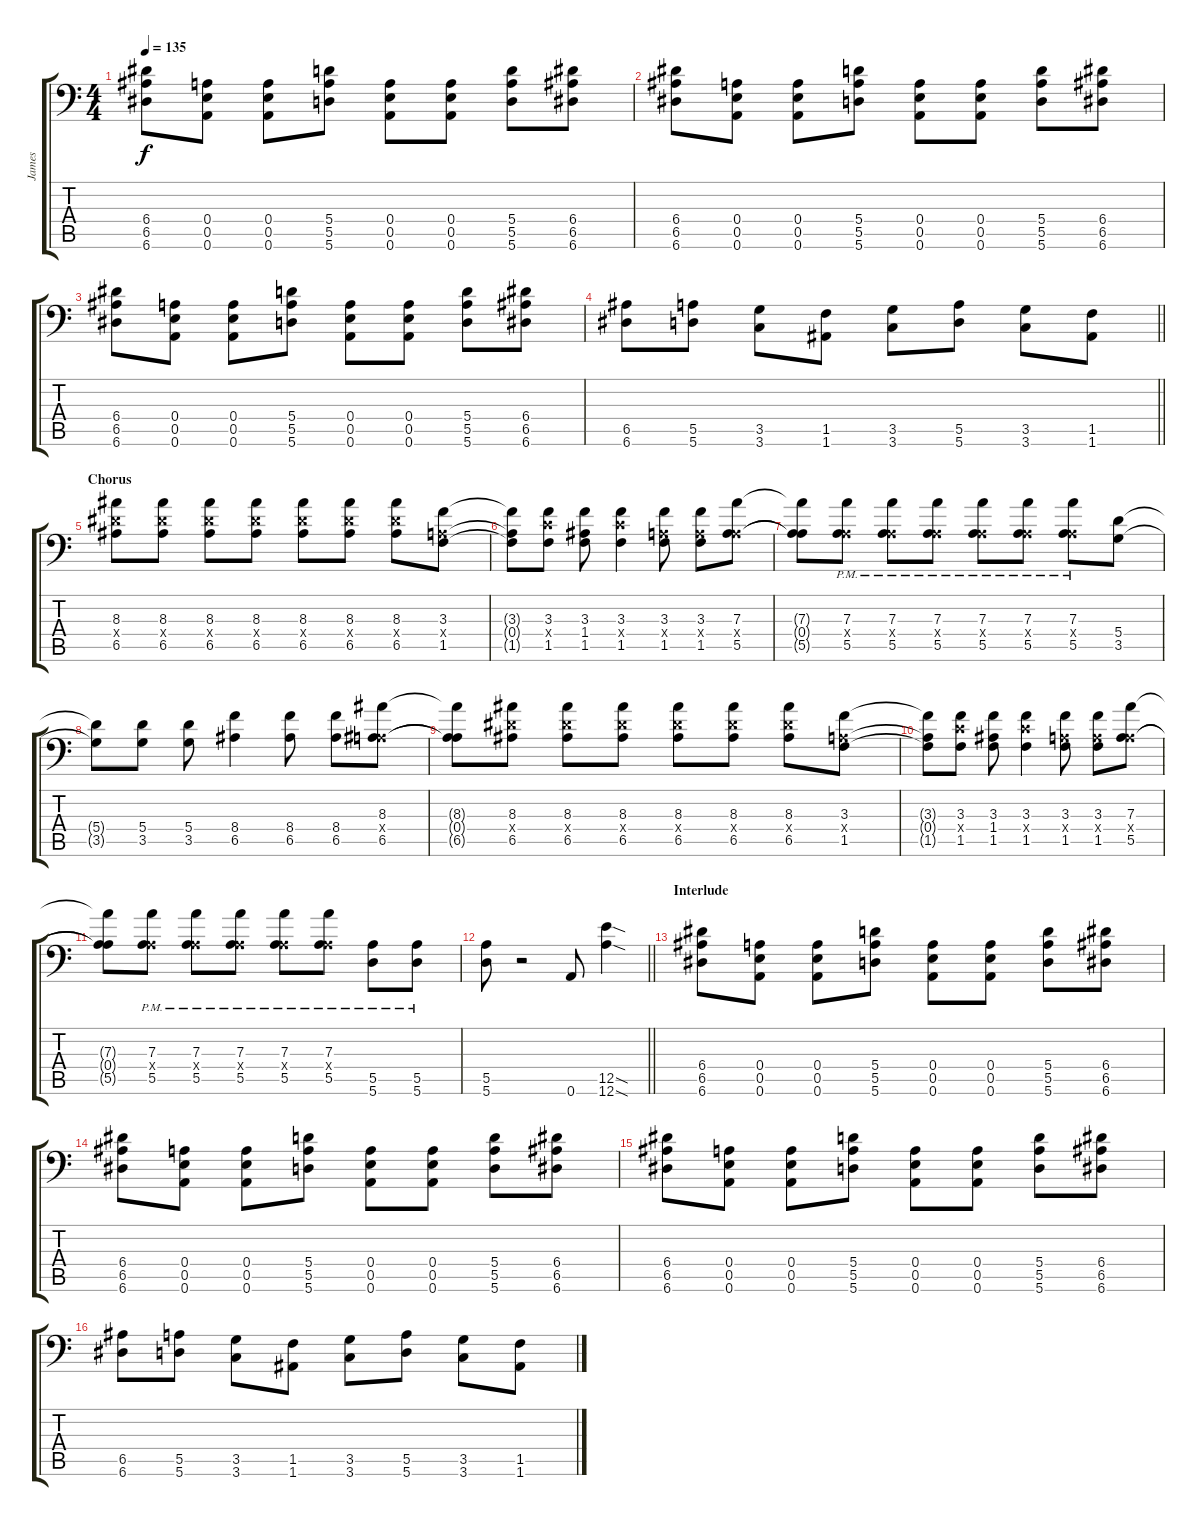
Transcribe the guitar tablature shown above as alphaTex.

\track ("James" "James") {instrument overdrivenguitar}
\staff {score tabs}
\tuning (B3 Gb3 D3 A2 E2 A1) {hide}
\ts (4 4)
\tempo 135
\clef f4
\ks c
(6.4 6.5 6.6).8{dy f} (0.4 0.5 0.6).8 (0.4 0.5 0.6).8 (5.4 5.5 5.6).8 (0.4 0.5 0.6).8 (0.4 0.5 0.6).8 (5.4 5.5 5.6).8 (6.4 6.5 6.6).8 |
(6.4 6.5 6.6).8 (0.4 0.5 0.6).8 (0.4 0.5 0.6).8 (5.4 5.5 5.6).8 (0.4 0.5 0.6).8 (0.4 0.5 0.6).8 (5.4 5.5 5.6).8 (6.4 6.5 6.6).8 |
(6.4 6.5 6.6).8 (0.4 0.5 0.6).8 (0.4 0.5 0.6).8 (5.4 5.5 5.6).8 (0.4 0.5 0.6).8 (0.4 0.5 0.6).8 (5.4 5.5 5.6).8 (6.4 6.5 6.6).8 |
\barLineRight lightlight
(6.5 6.6).8 (5.5 5.6).8 (3.5 3.6).8 (1.5 1.6).8 (3.5 3.6).8 (5.5 5.6).8 (3.5 3.6).8 (1.5 1.6).8 |
\section ("" "Chorus")
(8.3 6.4{x} 6.5).8 (8.3 6.4{x} 6.5).8 (8.3 6.4{x} 6.5).8 (8.3 6.4{x} 6.5).8 (8.3 6.4{x} 6.5).8 (8.3 6.4{x} 6.5).8 (8.3 6.4{x} 6.5).8 (3.3 0.4{x} 1.5).8 |
(3.3{t} 0.4{t} 1.5{t}).8 (3.3 3.4{x} 1.5).8 (3.3 1.4 1.5).8 (3.3 3.4{x} 1.5).4 (3.3 0.4{x} 1.5).8 (3.3 0.4{x} 1.5).8 (7.3 0.4{x} 5.5).8 |
(7.3{t} 0.4{t} 5.5{t}).8 (7.3 0.4{x} 5.5{pm}).8 (7.3 0.4{x} 5.5{pm}).8 (7.3 0.4{x} 5.5{pm}).8 (7.3 0.4{x} 5.5{pm}).8 (7.3 0.4{x} 5.5{pm}).8 (7.3 0.4{x} 5.5{pm}).8 (5.4 3.5).8 |
(5.4{t} 3.5{t}).8 (5.4 3.5).8 (5.4 3.5).8 (8.4 6.5).4 (8.4 6.5).8 (8.4 6.5).8 (8.3 0.4{x} 6.5).8 |
(8.3{t} 0.4{t} 6.5{t}).8 (8.3 6.4{x} 6.5).8 (8.3 6.4{x} 6.5).8 (8.3 6.4{x} 6.5).8 (8.3 6.4{x} 6.5).8 (8.3 6.4{x} 6.5).8 (8.3 6.4{x} 6.5).8 (3.3 0.4{x} 1.5).8 |
(3.3{t} 0.4{t} 1.5{t}).8 (3.3 3.4{x} 1.5).8 (3.3 1.4 1.5).8 (3.3 3.4{x} 1.5).4 (3.3 0.4{x} 1.5).8 (3.3 0.4{x} 1.5).8 (7.3 0.4{x} 5.5).8 |
(7.3{t} 0.4{t} 5.5{t}).8 (7.3 0.4{x} 5.5{pm}).8 (7.3 0.4{x} 5.5{pm}).8 (7.3 0.4{x} 5.5{pm}).8 (7.3 0.4{x} 5.5{pm}).8 (7.3 0.4{x} 5.5{pm}).8 (5.5{pm} 5.6).8 (5.5{pm} 5.6).8 |
\barLineRight lightlight
(5.5 5.6).8 r.2 0.6.8 (12.5{sod} 12.6{sod}).4 |
\section ("" "Interlude")
(6.4 6.5 6.6).8 (0.4 0.5 0.6).8 (0.4 0.5 0.6).8 (5.4 5.5 5.6).8 (0.4 0.5 0.6).8 (0.4 0.5 0.6).8 (5.4 5.5 5.6).8 (6.4 6.5 6.6).8 |
(6.4 6.5 6.6).8 (0.4 0.5 0.6).8 (0.4 0.5 0.6).8 (5.4 5.5 5.6).8 (0.4 0.5 0.6).8 (0.4 0.5 0.6).8 (5.4 5.5 5.6).8 (6.4 6.5 6.6).8 |
(6.4 6.5 6.6).8 (0.4 0.5 0.6).8 (0.4 0.5 0.6).8 (5.4 5.5 5.6).8 (0.4 0.5 0.6).8 (0.4 0.5 0.6).8 (5.4 5.5 5.6).8 (6.4 6.5 6.6).8 |
(6.5 6.6).8 (5.5 5.6).8 (3.5 3.6).8 (1.5 1.6).8 (3.5 3.6).8 (5.5 5.6).8 (3.5 3.6).8 (1.5 1.6).8
